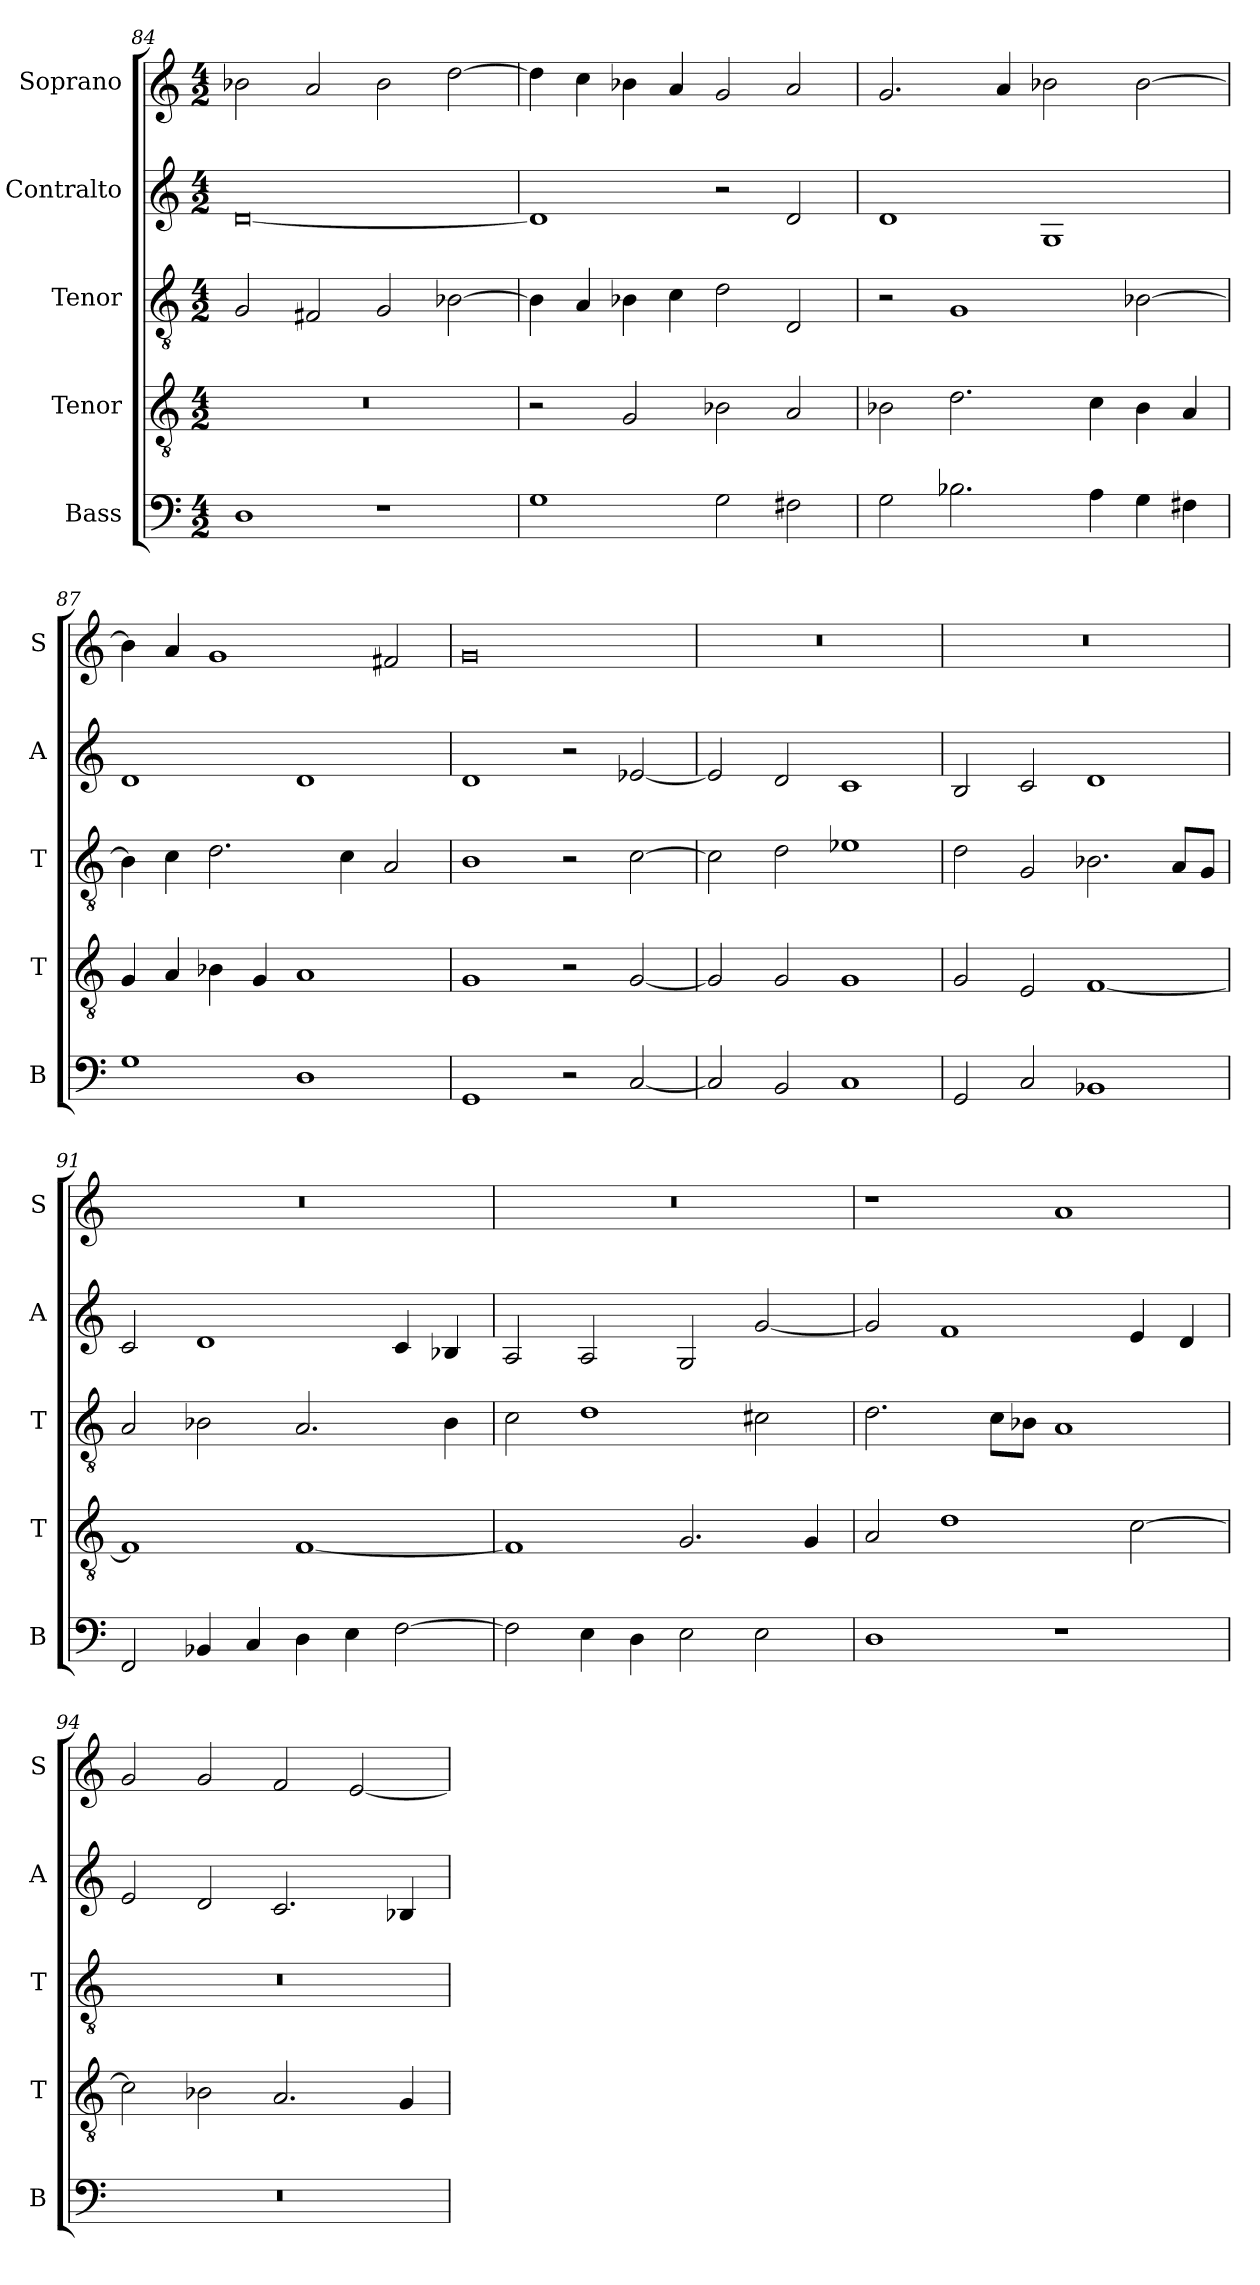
**kern	**kern	**kern	**kern	**kern
*part5	*part4	*part3	*part2	*part1
*staff5	*staff4	*staff3	*staff2	*staff1
*I"Bass	*I"Tenor	*I"Tenor	*I"Contralto	*I"Soprano
*I'B	*I'T	*I'T	*I'A	*I'S
*clefF4	*clefGv2	*clefGv2	*clefG2	*clefG2
*k[]	*k[]	*k[]	*k[]	*k[]
*M4/2	*M4/2	*M4/2	*M4/2	*M4/2
=84	=84	=84	=84	=84
1D	0r	2G	[0d	2b-X
.	.	2F#X	.	2a
1r	.	2G	.	2b-
.	.	[2B-X	.	[2dd
=85	=85	=85	=85	=85
1G	2r	4B-]	1d]	4dd]
.	.	4A	.	4cc
.	2G	4B-X	.	4b-X
.	.	4c	.	4a
2G	2B-X	2d	2r	2g
2F#X	2A	2D	2d	2a
=86	=86	=86	=86	=86
2G	2B-X	2r	1d	2.g
2.B-X	2.d	1G	.	.
.	.	.	.	4a
.	.	.	1G	2b-X
4A	4c	.	.	.
4G	4B-	[2B-X	.	[2b-
4F#X	4A	.	.	.
=87	=87	=87	=87	=87
1G	4G	4B-]	1d	4b-]
.	4A	4c	.	4a
.	4B-X	2.d	.	1g
.	4G	.	.	.
1D	1A	.	1d	.
.	.	4c	.	.
.	.	2A	.	2f#X
=88	=88	=88	=88	=88
1GG	1G	1B	1d	0g
2r	2r	2r	2r	.
[2C	[2G	[2c	[2e-X	.
=89	=89	=89	=89	=89
2C]	2G]	2c]	2e-]	0r
2BB	2G	2d	2d	.
1C	1G	1e-X	1c	.
=90	=90	=90	=90	=90
2GG	2G	2d	2B	0r
2C	2E	2G	2c	.
1BB-X	[1F	2.B-X	1d	.
.	.	8A/L	.	.
.	.	8G/J	.	.
=91	=91	=91	=91	=91
2FF	1F]	2A	2c	0r
4BB-X	.	2B-X	1d	.
4C	.	.	.	.
4D	[1F	2.A	.	.
4E	.	.	.	.
[2F	.	.	4c	.
.	.	4B-	4B-X	.
=92	=92	=92	=92	=92
2F]	1F]	2c	2A	0r
4E	.	1d	2A	.
4D	.	.	.	.
2E	2.G	.	2G	.
2E	.	2c#X	[2g	.
.	4G	.	.	.
=93	=93	=93	=93	=93
1D	2A	2.d	2g]	1r
.	1d	.	1f	.
.	.	8c\L	.	.
.	.	8B-X\J	.	.
1r	.	1A	.	1a
.	[2c	.	4e	.
.	.	.	4d	.
=94	=94	=94	=94	=94
0r	2c]	0r	2e	2g
.	2B-X	.	2d	2g
.	2.A	.	2.c	2f
.	.	.	.	[2e
.	4G	.	4B-X	.
=	=	=	=	=
*-	*-	*-	*-	*-
